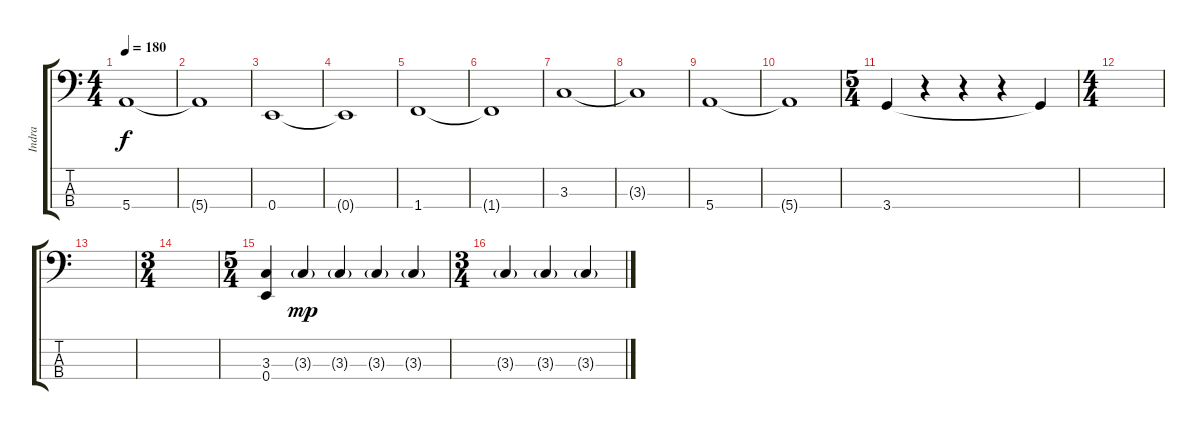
\track ("Indra" "Indra") {instrument electricbasspick}
\staff {score tabs}
\tuning (G2 D2 A1 E1) {hide}
\ts (4 4)
\tempo 180
\clef f4
\ks c
5.4.1{dy f} |
5.4{t}.1 |
0.4.1 |
0.4{t}.1 |
1.4.1 |
1.4{t}.1 |
3.3.1 |
3.3{t}.1 |
5.4.1 |
5.4{t}.1 |
\ts (5 4)
3.4.4 r.4 r.4 r.4 3.4{t}.4 |
\ts (4 4)
|
|
\ts (3 4)
|
\ts (5 4)
(3.3 0.4).4 3.3{g}.4{dy mp} 3.3{g}.4 3.3{g}.4 3.3{g}.4 |
\ts (3 4)
3.3{g}.4 3.3{g}.4 3.3{g}.4
